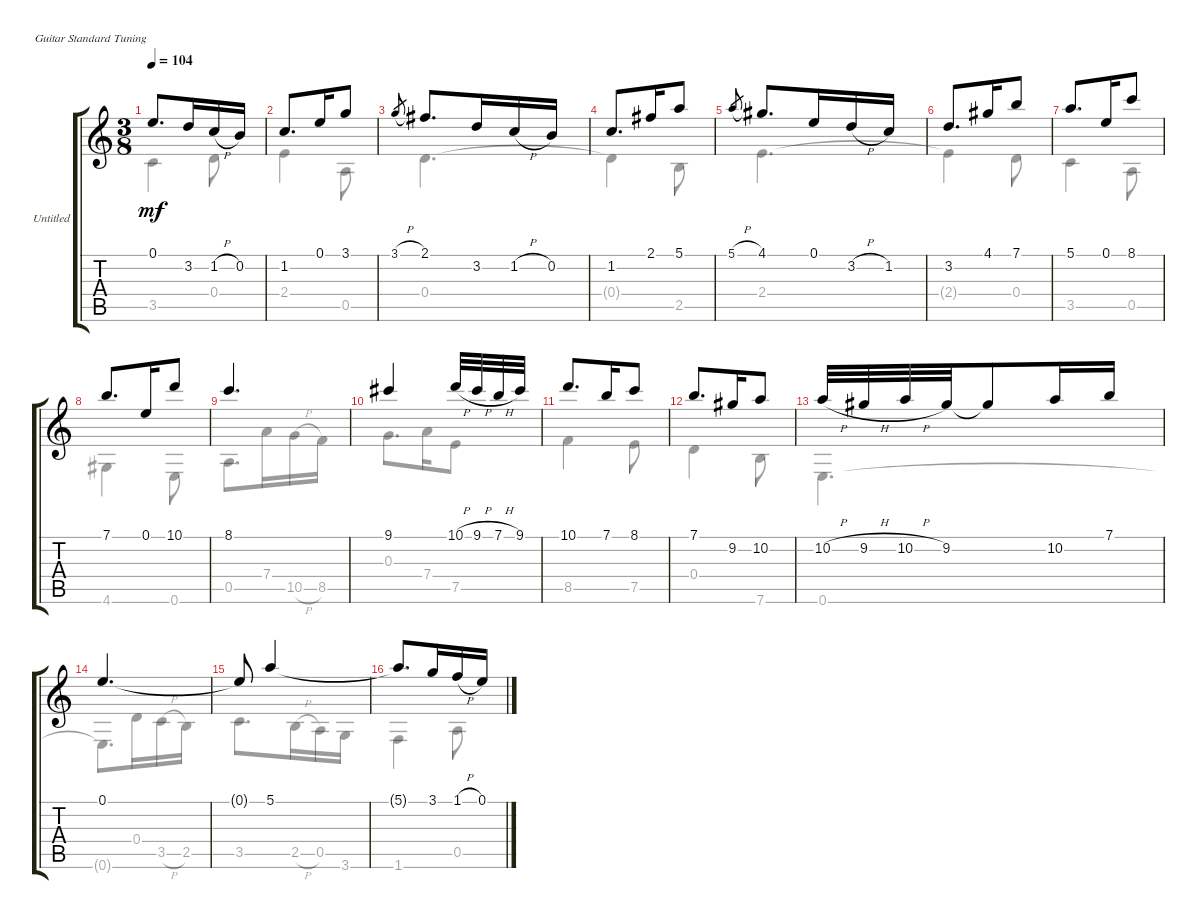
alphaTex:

\bracketExtendMode groupsimilarinstruments
\firstSystemTrackNameOrientation horizontal
\otherSystemsTrackNameOrientation horizontal
\track ("Untitled" "Untitled") {instrument acousticguitarnylon}
\staff {score tabs}
\tuning (E4 B3 G3 D3 A2 E2)
\voice
\ts (3 8)
\tempo 104
\clef g2
\ks c
0.1.8{d dy mf} 3.2.16 1.2{h}.16 0.2.16 |
1.2.8{d} 0.1.16 3.1.8 |
3.1{h}.8{gr} 2.1.8{d} 3.2.16 1.2{h}.16 0.2.16 |
1.2.8{d} 2.1.16 5.1.8 |
5.1{h}.8{gr} 4.1.8{d} 0.1.16 3.2{h}.16 1.2.16 |
3.2.8{d} 4.1.16 7.1.8 |
5.1.8{d} 0.1.16 8.1.8 |
7.1.8{d} 0.1.16 10.1.8 |
8.1.4{d} |
9.1.4 10.1{h}.32 9.1{h}.32 7.1{h}.32 9.1.32 |
10.1.8{d} 7.1.16 8.1.8 |
7.1.8{d} 9.2.16 10.2.8 |
10.2{h}.32 9.2{h}.32 10.2{h}.32 9.2.32 9.2{t}.8 10.2.16 7.1.16 |
0.1.4{d} |
0.1{t}.8 5.1.4 |
5.1{t}.8{d} 3.1.16 1.1{h}.16 0.1.16
\voice
\clef g2
\ottava regular
\simile none
\ks c
3.5.4{dy mf} 0.4.8 |
2.4.4 0.5.8 |
0.4.4{d} |
0.4{t}.4 2.5.8 |
2.4.4{d} |
2.4{t}.4 0.4.8 |
3.5.4 0.5.8 |
4.6.4 0.6.8 |
0.5.8{d} 7.4.16 10.5{h}.16 8.5.16 |
0.3.8{d} 7.4.16 7.5.8 |
8.5.4 7.5.8 |
0.4.4 7.6.8 |
0.6.4{d} |
0.6{t}.8{d} 0.4.16 3.5{h}.16 2.5.16 |
3.5.8{d} 2.5{h}.16 0.5.16 3.6.16 |
1.6.4 0.5.8
